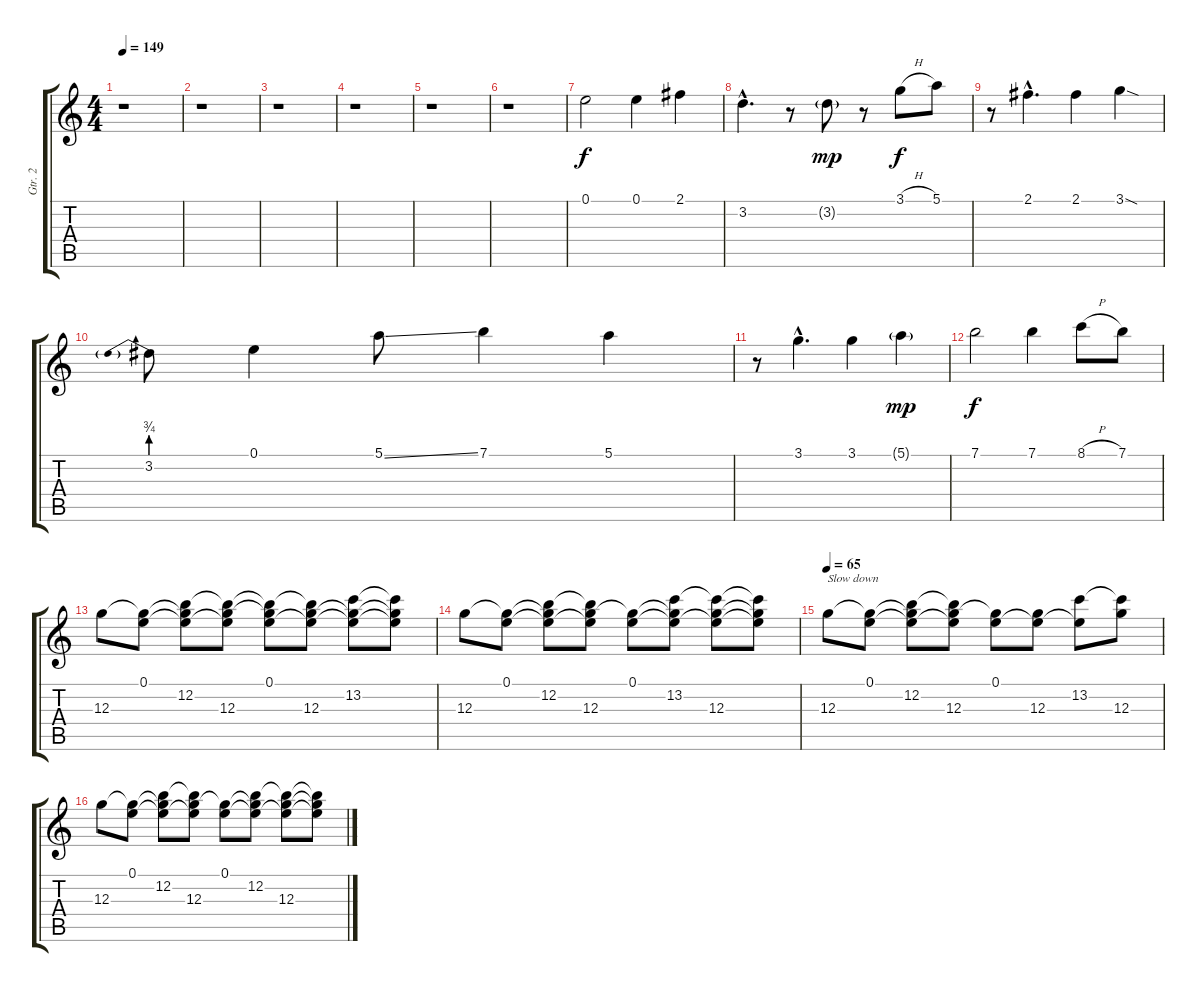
\track ("Gtr. 2" "Gtr. 2") {instrument electricguitarjazz}
\staff {score tabs}
\tuning (E4 B3 G3 D3 A2 E2) {hide}
\ts (4 4)
\tempo 149
\clef g2
\ks c
r.1{dy f} |
r.1 |
r.1 |
r.1 |
r.1 |
r.1 |
0.1.2 0.1.4 2.1.4 |
3.2{hac}.4{d} r.8 3.2{g}.8{dy mp} r.8 3.1{h}.8{dy f} 5.1.8 |
r.8 2.1{hac}.4{d} 2.1.4 3.1{sod}.4 |
3.2{be (prebend 0 3 60 3)}.8 0.1.4 5.1{ss}.8 7.1.4 5.1.4 |
r.8 3.1{hac}.4{d} 3.1.4 5.1{g}.4{dy mp} |
7.1.2{dy f} 7.1.4 8.1{h}.8 7.1.8 |
12.3.8 (0.1 12.3{t}).8 (0.1{t} 12.2 12.3{t}).8 (0.1{t} 12.2{t} 12.3).8 (0.1 12.2{t} 12.3{t}).8 (0.1{t} 12.2{t} 12.3).8 (0.1{t} 13.2 12.3{t}).8 (0.1{t} 13.2{t} 12.3{t}).8 |
12.3.8 (0.1 12.3{t}).8 (0.1{t} 12.2 12.3{t}).8 (0.1{t} 12.2{t} 12.3).8 (0.1 12.3{t}).8 (0.1{t} 13.2 12.3{t}).8 (0.1{t} 13.2{t} 12.3).8 (0.1{t} 13.2{t} 12.3{t}).8 |
\tempo 65
12.3.8{txt "Slow down"} (0.1 12.3{t}).8 (0.1{t} 12.2 12.3{t}).8 (0.1{t} 12.2{t} 12.3).8 (0.1 12.3{t}).8 (0.1{t} 12.3).8 (0.1{t} 13.2).8 (13.2{t} 12.3).8 |
12.3.8 (0.1 12.3{t}).8 (0.1{t} 12.2 12.3{t}).8 (0.1{t} 12.2{t} 12.3).8 (0.1 12.3{t}).8 (0.1{t} 12.2 12.3{t}).8 (0.1{t} 12.2{t} 12.3).8 (0.1{t} 12.2{t} 12.3{t}).8
